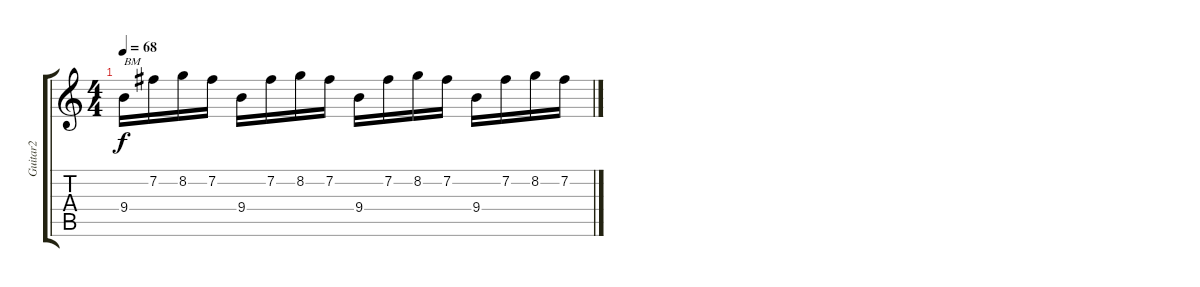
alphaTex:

\track ("Guitar2" "Guitar2") {instrument acousticguitarnylon}
\staff {score tabs}
\tuning (E4 B3 G3 D3 A2 E2) {hide}
\ts (4 4)
\tempo 68
\clef g2
\ks c
9.4.16{txt "BM" dy f balance 0} 7.2.16{balance 1} 8.2.16{balance 3} 7.2.16{balance 4} 9.4.16{balance 5} 7.2.16{balance 6} 8.2.16{balance 8} 7.2.16{balance 9} 9.4.16{balance 10} 7.2.16{balance 11} 8.2.16{balance 12} 7.2.16{balance 13} 9.4.16{balance 14} 7.2.16{balance 15} 8.2.16{balance 16} 7.2.16
